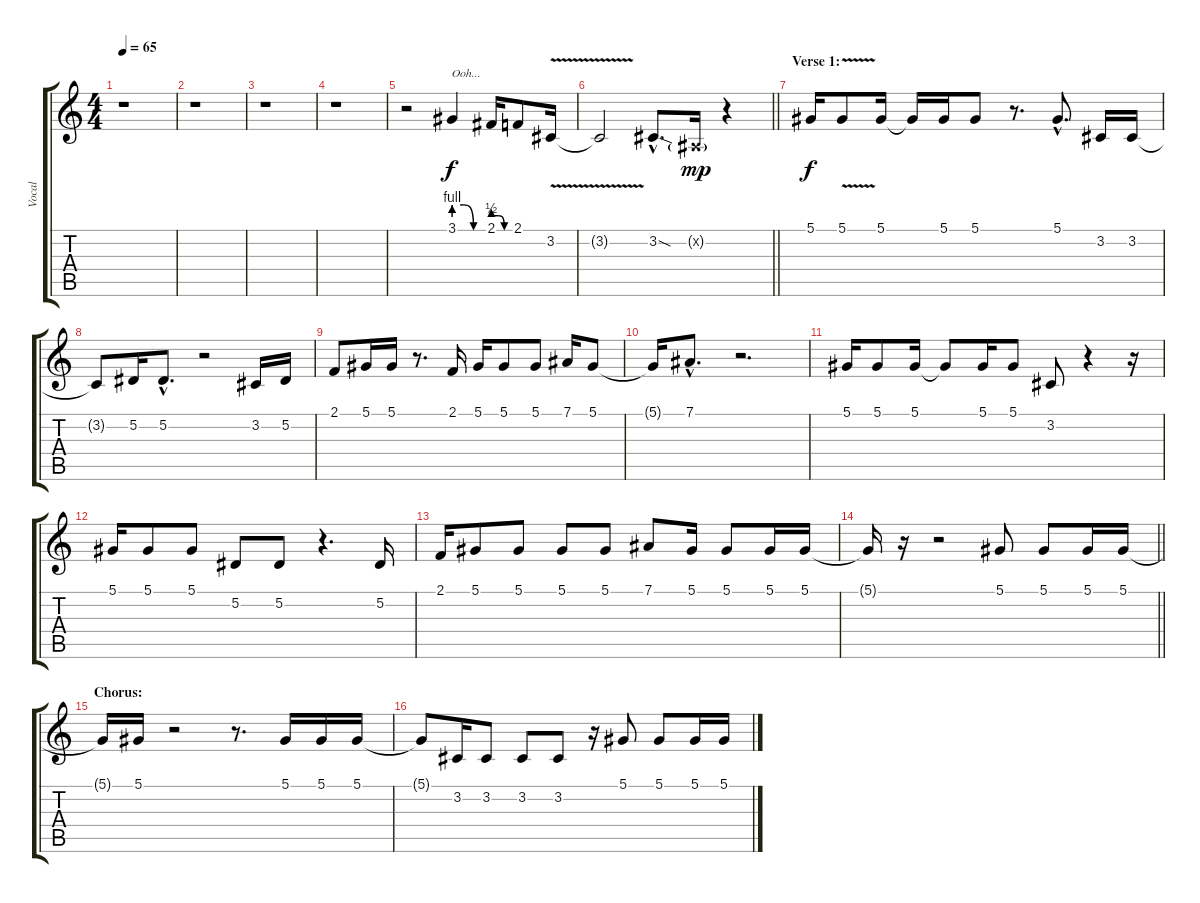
\track ("Vocal" "Vocal") {instrument oboe}
\staff {score tabs}
\tuning (Eb4 Bb3 Gb3 Db3 Ab2 Eb2) {hide}
\ts (4 4)
\tempo 65
\clef g2
\ks c
r.1{dy f} |
r.1 |
r.1 |
r.1 |
r.2 3.1{be (custom 0 4 20 4 40 0 60 0)}.4{txt "Ooh..."} 2.1{be (custom 0 2 20 2 40 0 60 0)}.16 2.1.8 3.2{v}.16 |
\barLineRight lightlight
3.2{t}.2 3.2{sod hac}.8{d} 0.2{g x}.16{dy mp} r.4 |
\section ("" "Verse 1:")
5.1.16{dy f} 5.1{v}.8 5.1.16 5.1{t}.16 5.1.16 5.1.8 r.8{d} 5.1{hac}.8{d} 3.2.16 3.2.16 |
3.2{t}.8 5.2.16 5.2{hac}.8{d} r.2 3.2.16 5.2.16 |
2.1.8 5.1.16 5.1.16 r.8{d} 2.1.16 5.1.16 5.1.8 5.1.8 7.1.16 5.1.8 |
5.1{t}.16 7.1{hac}.8{d} r.2{d} |
5.1.16 5.1.8 5.1.16 5.1{t}.8 5.1.16 5.1.8 3.2.8 r.4 r.16 |
5.1.16 5.1.8 5.1.8 5.2.8 5.2.8 r.4{d} 5.2.16 |
2.1.16 5.1.8 5.1.8 5.1.8 5.1.8 7.1.8 5.1.16 5.1.8 5.1.16 5.1.16 |
\barLineRight lightlight
5.1{t}.16 r.16 r.2 5.1.8 5.1.8 5.1.16 5.1.16 |
\section ("" "Chorus:")
5.1{t}.16 5.1.16 r.2 r.8{d} 5.1.16 5.1.16 5.1.16 |
5.1{t}.8 3.2.16 3.2.8 3.2.8 3.2.8 r.16 5.1.8 5.1.8 5.1.16 5.1.16
